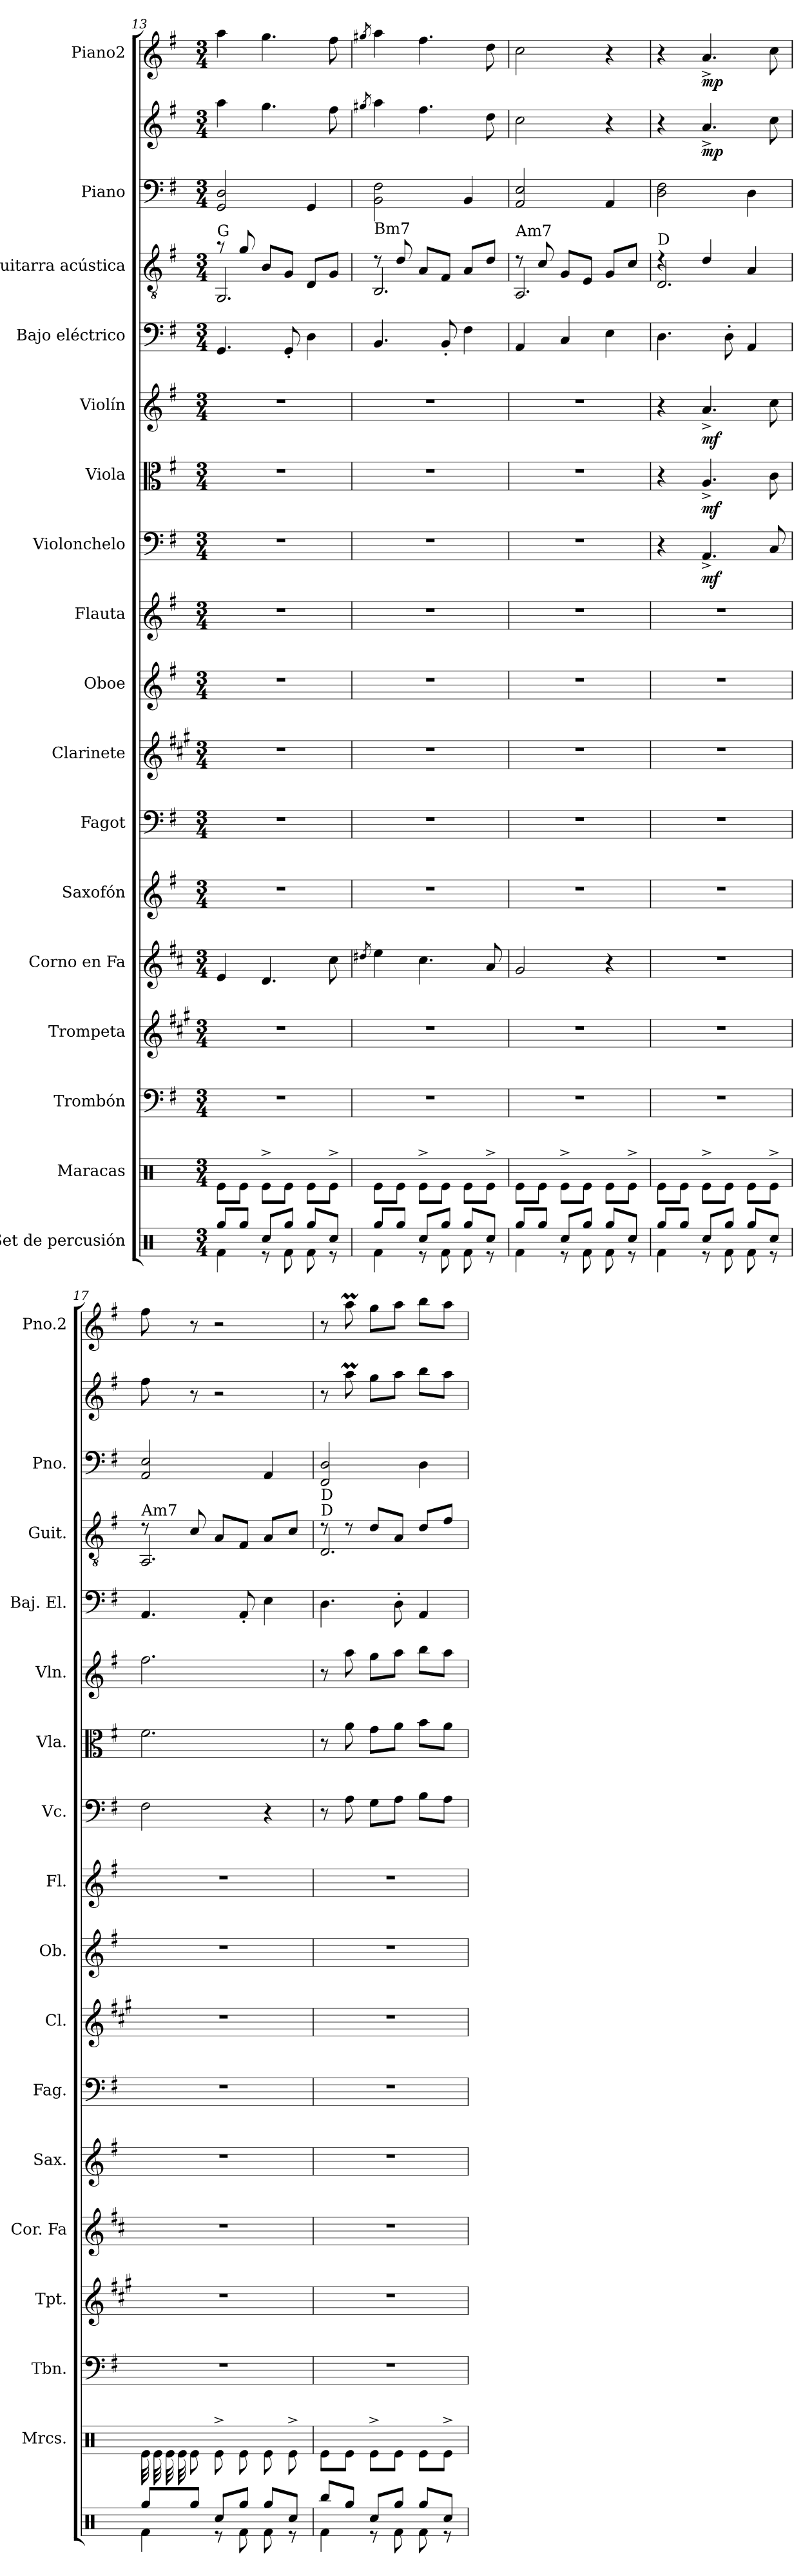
**kern	**kern	**kern	**kern	**kern	**kern	**kern	**kern	**kern	**kern	**kern	**dynam	**kern	**dynam	**kern	**dynam	**kern	**kern	**kern	**kern	**dynam	**kern	**dynam
*part17	*part16	*part15	*part14	*part13	*part12	*part11	*part10	*part9	*part8	*part7	*part7	*part6	*part6	*part5	*part5	*part4	*part3	*part2	*part2	*part2	*part1	*part1
*staff18	*staff17	*staff16	*staff15	*staff14	*staff13	*staff12	*staff11	*staff10	*staff9	*staff8	*staff8	*staff7	*staff7	*staff6	*staff6	*staff5	*staff4	*staff3	*staff2	*staff2/3	*staff1	*staff1
*I"Set de percusión	*I"Maracas	*I"Trombón	*I"Trompeta	*I"Corno en Fa	*I"Saxofón	*I"Fagot	*I"Clarinete	*I"Oboe	*I"Flauta	*I"Violonchelo	*	*I"Viola	*	*I"Violín	*	*I"Bajo eléctrico	*I"Guitarra acústica	*I"Piano	*	*	*I"Piano2	*
*	*I'Mrcs.	*I'Tbn.	*I'Tpt.	*I'Cor. Fa	*I'Sax.	*I'Fag.	*I'Cl.	*I'Ob.	*I'Fl.	*I'Vc.	*	*I'Vla.	*	*I'Vln.	*	*I'Baj. El.	*I'Guit.	*I'Pno.	*	*	*I'Pno.2	*
*clefX	*clefX	*clefF4	*clefG2	*clefG2	*clefG2	*clefF4	*clefG2	*clefG2	*clefG2	*clefF4	*	*clefC3	*	*clefG2	*	*clefF4	*clefGv2	*clefF4	*clefG2	*	*clefG2	*
*	*	*	*ITrd1c2	*ITrd4c7	*ITrd8c14	*	*ITrd1c2	*	*	*	*	*	*	*	*	*ITrd7c12	*	*	*	*	*	*
*k[]	*k[]	*k[f#]	*k[f#]	*k[f#]	*k[f#]	*k[f#]	*k[f#]	*k[f#]	*k[f#]	*k[f#]	*	*k[f#]	*	*k[f#]	*	*k[f#]	*k[f#]	*k[f#]	*k[f#]	*	*k[f#]	*
*M3/4	*M3/4	*M3/4	*M3/4	*M3/4	*M3/4	*M3/4	*M3/4	*M3/4	*M3/4	*M3/4	*	*M3/4	*	*M3/4	*	*M3/4	*M3/4	*M3/4	*M3/4	*	*M3/4	*
=13	=13	=13	=13	=13	=13	=13	=13	=13	=13	=13	=13	=13	=13	=13	=13	=13	=13	=13	=13	=13	=13	=13
*^	*	*	*	*	*	*	*	*	*	*	*	*	*	*	*	*	*^	*	*	*	*	*
!	!	!	!	!	!	!	!	!	!	!	!	!	!	!	!	!	!	!LO:TX:a:t=G	!	!	!	!	!	!
8Rgg/L	4Rf\	8Re\L	2.r	2.r	4A/	2.r	2.r	2.r	2.r	2.r	2.r	.	2.r	.	2.r	.	4.GGG/	8r	2.GG/	2GG/ 2D/	4aa\	.	4aa\	.
8Rgg/J	.	8Re\J	.	.	.	.	.	.	.	.	.	.	.	.	.	.	.	8g/	.	.	.	.	.	.
8Rcc/L	8r	8Re^\L	.	.	4.G/	.	.	.	.	.	.	.	.	.	.	.	.	8B/L	.	.	4.gg\	.	4.gg\	.
8Rgg/J	8Rf\	8Re\J	.	.	.	.	.	.	.	.	.	.	.	.	.	.	8GGG'/	8G/J	.	.	.	.	.	.
8Rgg/L	8Rf\	8Re\L	.	.	.	.	.	.	.	.	.	.	.	.	.	.	4DD\	8D/L	.	4GG/	.	.	.	.
8Rcc/J	8r	8Re^\J	.	.	8f#\	.	.	.	.	.	.	.	.	.	.	.	.	8G/J	.	.	8ff#\	.	8ff#\	.
=14	=14	=14	=14	=14	=14	=14	=14	=14	=14	=14	=14	=14	=14	=14	=14	=14	=14	=14	=14	=14	=14	=14	=14	=14
.	.	.	.	.	8qg#X/	.	.	.	.	.	.	.	.	.	.	.	.	.	.	.	8qgg#X/	.	8qgg#X/	.
!	!	!	!	!	!	!	!	!	!	!	!	!	!	!	!	!	!	!LO:TX:a:t=Bm7	!	!	!	!	!	!
8Rgg/L	4Rf\	8Re\L	2.r	2.r	4a\	2.r	2.r	2.r	2.r	2.r	2.r	.	2.r	.	2.r	.	4.BBB/	8r	2.BB/	2BB\ 2F#\	4aa\	.	4aa\	.
8Rgg/J	.	8Re\J	.	.	.	.	.	.	.	.	.	.	.	.	.	.	.	8d/	.	.	.	.	.	.
8Rcc/L	8r	8Re^\L	.	.	4.f#\	.	.	.	.	.	.	.	.	.	.	.	.	8A/L	.	.	4.ff#\	.	4.ff#\	.
8Rgg/J	8Rf\	8Re\J	.	.	.	.	.	.	.	.	.	.	.	.	.	.	8BBB'/	8F#/J	.	.	.	.	.	.
8Rgg/L	8Rf\	8Re\L	.	.	.	.	.	.	.	.	.	.	.	.	.	.	4FF#\	8A/L	.	4BB/	.	.	.	.
8Rcc/J	8r	8Re^\J	.	.	8d/	.	.	.	.	.	.	.	.	.	.	.	.	8d/J	.	.	8dd\	.	8dd\	.
=15	=15	=15	=15	=15	=15	=15	=15	=15	=15	=15	=15	=15	=15	=15	=15	=15	=15	=15	=15	=15	=15	=15	=15	=15
!	!	!	!	!	!	!	!	!	!	!	!	!	!	!	!	!	!	!LO:TX:a:t=Am7	!	!	!	!	!	!
8Rgg/L	4Rf\	8Re\L	2.r	2.r	2c/	2.r	2.r	2.r	2.r	2.r	2.r	.	2.r	.	2.r	.	4AAA/	8r	2.AA/	2AA/ 2E/	2cc\	.	2cc\	.
8Rgg/J	.	8Re\J	.	.	.	.	.	.	.	.	.	.	.	.	.	.	.	8c/	.	.	.	.	.	.
8Rcc/L	8r	8Re^\L	.	.	.	.	.	.	.	.	.	.	.	.	.	.	4CC/	8G/L	.	.	.	.	.	.
8Rgg/J	8Rf\	8Re\J	.	.	.	.	.	.	.	.	.	.	.	.	.	.	.	8E/J	.	.	.	.	.	.
8Rgg/L	8Rf\	8Re\L	.	.	4r	.	.	.	.	.	.	.	.	.	.	.	4EE\	8G/L	.	4AA/	4r	.	4r	.
8Rcc/J	8r	8Re^\J	.	.	.	.	.	.	.	.	.	.	.	.	.	.	.	8c/J	.	.	.	.	.	.
=16	=16	=16	=16	=16	=16	=16	=16	=16	=16	=16	=16	=16	=16	=16	=16	=16	=16	=16	=16	=16	=16	=16	=16	=16
!	!	!	!	!	!	!	!	!	!	!	!	!	!	!	!	!	!	!LO:TX:a:t=D	!	!	!	!	!	!
8Rgg/L	4Rf\	8Re\L	2.r	2.r	2.r	2.r	2.r	2.r	2.r	2.r	4r	.	4r	.	4r	.	4.DD\	4r	2.D/	2D\ 2F#\	4r	.	4r	.
8Rgg/J	.	8Re\J	.	.	.	.	.	.	.	.	.	.	.	.	.	.	.	.	.	.	.	.	.	.
!	!	!	!	!	!	!	!	!	!	!	!	!LO:DY:b	!	!LO:DY:b	!	!LO:DY:b	!	!	!	!	!	!LO:DY:b	!	!LO:DY:b
8Rcc/L	8r	8Re^\L	.	.	.	.	.	.	.	.	4.AA^/	mf	4.A^/	mf	4.a^/	mf	.	4d/	.	.	4.a^/	mp	4.a^/	mp
8Rgg/J	8Rf\	8Re\J	.	.	.	.	.	.	.	.	.	.	.	.	.	.	8DD'\	.	.	.	.	.	.	.
8Rgg/L	8Rf\	8Re\L	.	.	.	.	.	.	.	.	.	.	.	.	.	.	4AAA/	4A/	.	4D\	.	.	.	.
8Rcc/J	8r	8Re^\J	.	.	.	.	.	.	.	.	8C/	.	8c\	.	8cc\	.	.	.	.	.	8cc\	.	8cc\	.
=17	=17	=17	=17	=17	=17	=17	=17	=17	=17	=17	=17	=17	=17	=17	=17	=17	=17	=17	=17	=17	=17	=17	=17	=17
!	!	!	!	!	!	!	!	!	!	!	!	!	!	!	!	!	!	!LO:TX:a:t=Am7	!	!	!	!	!	!
*	*	*tremolo	*	*	*	*	*	*	*	*	*	*	*	*	*	*	*	*	*	*	*	*	*	*
8Rgg/L	4Rf\	32Re\LLL	2.r	2.r	2.r	2.r	2.r	2.r	2.r	2.r	2F#\	.	2.f#\	.	2.ff#\	.	4.AAA/	8r	2.AA/	2AA/ 2E/	8ff#\	.	8ff#\	.
.	.	32Re\	.	.	.	.	.	.	.	.	.	.	.	.	.	.	.	.	.	.	.	.	.	.
.	.	32Re\	.	.	.	.	.	.	.	.	.	.	.	.	.	.	.	.	.	.	.	.	.	.
.	.	32Re\	.	.	.	.	.	.	.	.	.	.	.	.	.	.	.	.	.	.	.	.	.	.
*	*	*Xtremolo	*	*	*	*	*	*	*	*	*	*	*	*	*	*	*	*	*	*	*	*	*	*
8Rgg/J	.	8Re\J	.	.	.	.	.	.	.	.	.	.	.	.	.	.	.	8c/	.	.	8r	.	8r	.
8Rcc/L	8r	8Re^\L	.	.	.	.	.	.	.	.	.	.	.	.	.	.	.	8A/L	.	.	2r	.	2r	.
8Rgg/J	8Rf\	8Re\J	.	.	.	.	.	.	.	.	.	.	.	.	.	.	8AAA'/	8F#/J	.	.	.	.	.	.
8Rgg/L	8Rf\	8Re\L	.	.	.	.	.	.	.	.	4r	.	.	.	.	.	4EE\	8A/L	.	4AA/	.	.	.	.
8Rcc/J	8r	8Re^\J	.	.	.	.	.	.	.	.	.	.	.	.	.	.	.	8c/J	.	.	.	.	.	.
=18	=18	=18	=18	=18	=18	=18	=18	=18	=18	=18	=18	=18	=18	=18	=18	=18	=18	=18	=18	=18	=18	=18	=18	=18
!	!	!	!	!	!	!	!	!	!	!	!	!	!	!	!	!	!	!LO:TX:a:t=D	!	!	!	!	!	!
!	!	!	!	!	!	!	!	!	!	!	!	!	!	!	!	!	!	!LO:TX:a:t=D	!	!	!	!	!	!
8Rbb/L	4Rf\	8Re\L	2.r	2.r	2.r	2.r	2.r	2.r	2.r	2.r	8r	.	8r	.	8r	.	4.DD\	8r	2.D/	2FF#/ 2D/	8r	.	8r	.
8Rgg/J	.	8Re\J	.	.	.	.	.	.	.	.	8A\	.	8a\	.	8aa\	.	.	8r	.	.	8aaM\	.	8aaM\	.
8Rcc/L	8r	8Re^\L	.	.	.	.	.	.	.	.	8G\L	.	8g\L	.	8gg\L	.	.	8d/L	.	.	8gg\L	.	8gg\L	.
8Rgg/J	8Rf\	8Re\J	.	.	.	.	.	.	.	.	8A\J	.	8a\J	.	8aa\J	.	8DD'\	8A/J	.	.	8aa\J	.	8aa\J	.
8Rgg/L	8Rf\	8Re\L	.	.	.	.	.	.	.	.	8B\L	.	8b\L	.	8bb\L	.	4AAA/	8d/L	.	4D\	8bb\L	.	8bb\L	.
8Rcc/J	8r	8Re^\J	.	.	.	.	.	.	.	.	8A\J	.	8a\J	.	8aa\J	.	.	8f#/J	.	.	8aa\J	.	8aa\J	.
*v	*v	*	*	*	*	*	*	*	*	*	*	*	*	*	*	*	*	*v	*v	*	*	*	*	*
=	=	=	=	=	=	=	=	=	=	=	=	=	=	=	=	=	=	=	=	=	=	=
*-	*-	*-	*-	*-	*-	*-	*-	*-	*-	*-	*-	*-	*-	*-	*-	*-	*-	*-	*-	*-	*-	*-
